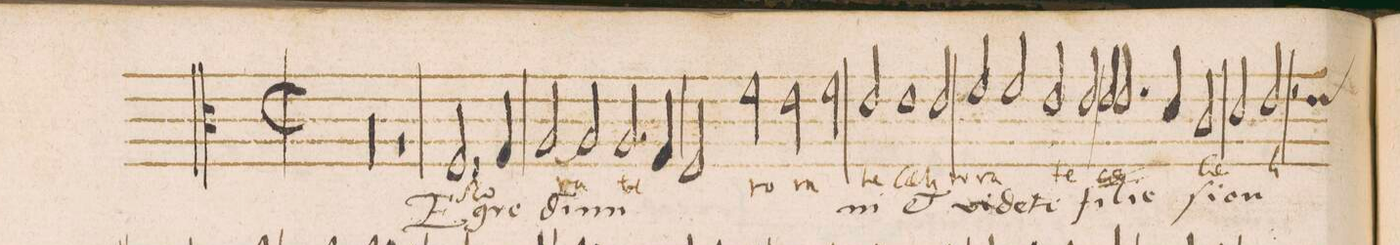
**kern	**text	**text
*I"ALTVS	*	*
*clefC3	*	*
*k[]	*	*
*met(c|)	*	*
*M2/1	*	*
*2\right	*	*
0r	.	.
=2	=2	=2
0r	.	.
=3	=3	=3
1r	.	.
2.F/	Ro-	E-
4G/	.	-gre-
=4	=4	=4
[2A/	-ra-	-di-
2A/]	.	.
2.A/	-te	-mi-
4G/	.	.
=5	=5	=5
2F/	.	.
2f\	ro-	.
2e\	-ra-	.
2f\	.	.
=6	=6	=6
2e/	-te	-ni
1e	ce-	et
2e/	-li	vi-
=7	=7	=7
2f/	ro-	-de-
2f/	-ra-	-te
2e/	.	.
2e/	-te	fi-
=8	=8	=8
2e/	cae	-li-
2.e/	.	-e
4d/	.	.
2c/	cae-	si-
=9	=9	=9
2d/	.	-on
2e/	-li	.
*custos:e	*	*
2r	.	.
*-	*-	*-
